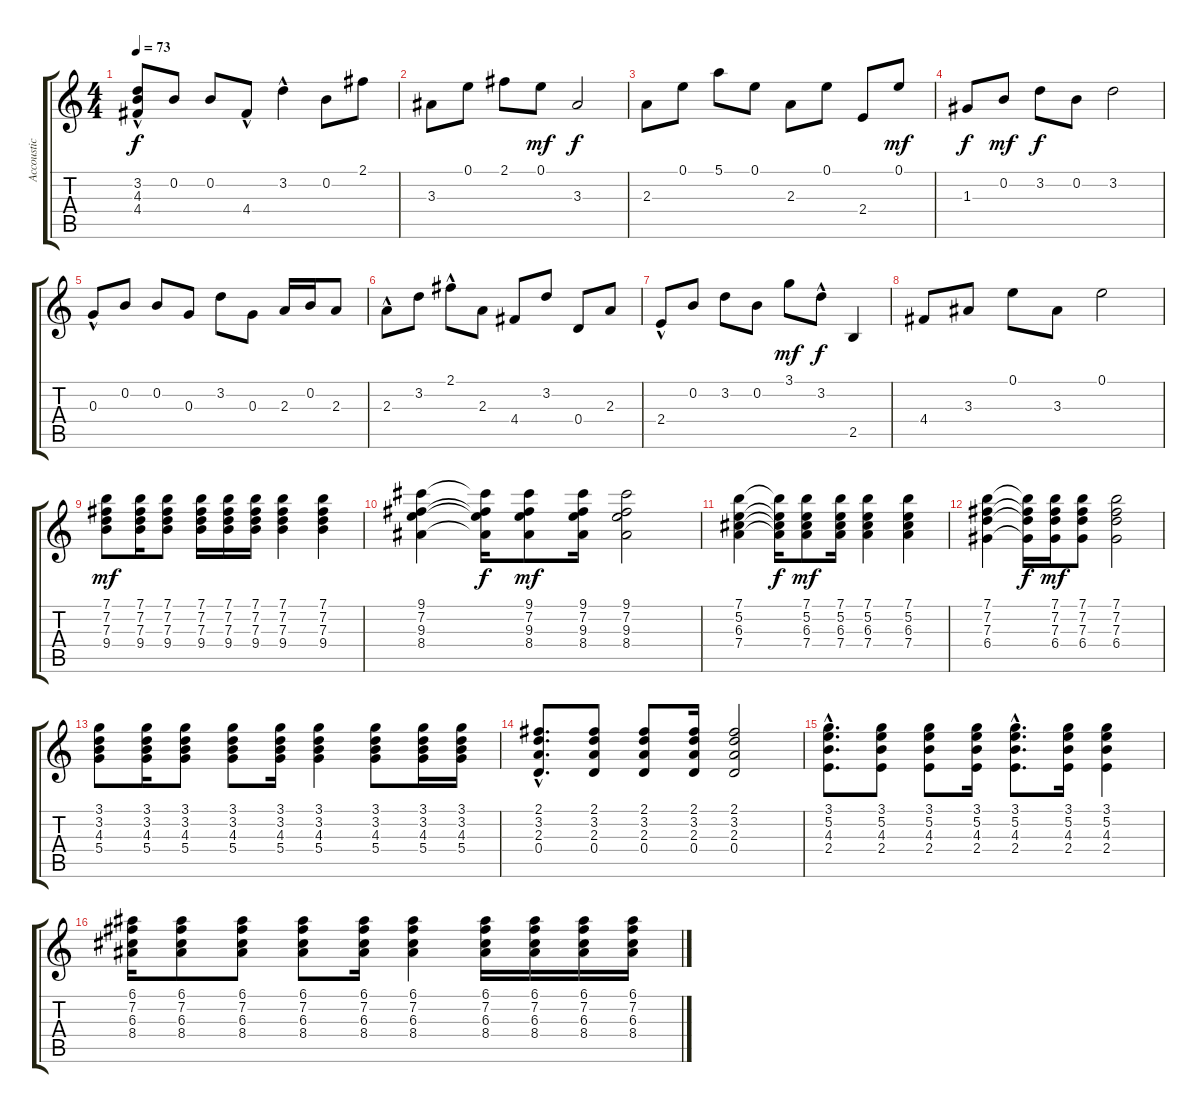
\track ("Accoustic Guitar 1" "Accoustic ") {instrument acousticguitarsteel}
\staff {score tabs}
\tuning (E4 B3 G3 D3 A2 E2) {hide}
\ts (4 4)
\tempo 73
\clef g2
\ks c
(3.2 4.3 4.4{hac}).8{dy f} 0.2.8 0.2.8 4.4{hac}.8 3.2{hac}.4 0.2.8 2.1.8 |
3.3.8 0.1.8 2.1.8 0.1.8{dy mf} 3.3.2{dy f} |
2.3.8 0.1.8 5.1.8 0.1.8 2.3.8 0.1.8 2.4.8 0.1.8{dy mf} |
1.3.8{dy f} 0.2.8{dy mf} 3.2.8{dy f} 0.2.8 3.2.2 |
0.3{hac}.8 0.2.8 0.2.8 0.3.8 3.2.8 0.3.8 2.3.16 0.2.16 2.3.8 |
2.3{hac}.8 3.2.8 2.1{hac}.8 2.3.8 4.4.8 3.2.8 0.4.8 2.3.8 |
2.4{hac}.8 0.2.8 3.2.8 0.2.8 3.1.8{dy mf} 3.2{hac}.8{dy f} 2.5.4 |
4.4.8 3.3.8 0.1.8 3.3.8 0.1.2 |
(7.1 7.2 7.3 9.4).8{dy mf} (7.1 7.2 7.3 9.4).16 (7.1 7.2 7.3 9.4).8 (7.1 7.2 7.3 9.4).16 (7.1 7.2 7.3 9.4).16 (7.1 7.2 7.3 9.4).16 (7.1 7.2 7.3 9.4).4 (7.1 7.2 7.3 9.4).4 |
(9.1 7.2 9.3 8.4).4 (9.1{t} 7.2{t} 9.3{t} 8.4{t}).16{dy f} (9.1 7.2 9.3 8.4).8{dy mf} (9.1 7.2 9.3 8.4).16 (9.1 7.2 9.3 8.4).2 |
(7.1 5.2 6.3 7.4).4 (7.1{t} 5.2{t} 6.3{t} 7.4{t}).16{dy f} (7.1 5.2 6.3 7.4).8{dy mf} (7.1 5.2 6.3 7.4).16 (7.1 5.2 6.3 7.4).4 (7.1 5.2 6.3 7.4).4 |
(7.1 7.2 7.3 6.4).4 (7.1{t} 7.2{t} 7.3{t} 6.4{t}).16{dy f} (7.1 7.2 7.3 6.4).16{dy mf} (7.1 7.2 7.3 6.4).8 (7.1 7.2 7.3 6.4).2 |
(3.1 3.2 4.3 5.4).8 (3.1 3.2 4.3 5.4).16 (3.1 3.2 4.3 5.4).8 (3.1 3.2 4.3 5.4).8 (3.1 3.2 4.3 5.4).16 (3.1 3.2 4.3 5.4).4 (3.1 3.2 4.3 5.4).8 (3.1 3.2 4.3 5.4).16 (3.1 3.2 4.3 5.4).16 |
(2.1{hac} 3.2{hac} 2.3{hac} 0.4{hac}).8{d} (2.1 3.2 2.3 0.4).8 (2.1 3.2 2.3 0.4).8 (2.1 3.2 2.3 0.4).16 (2.1 3.2 2.3 0.4).2 |
(3.1{hac} 5.2{hac} 4.3{hac} 2.4{hac}).8{d} (3.1 5.2 4.3 2.4).8 (3.1 5.2 4.3 2.4).8 (3.1 5.2 4.3 2.4).16 (3.1{hac} 5.2{hac} 4.3{hac} 2.4{hac}).8{d} (3.1 5.2 4.3 2.4).16 (3.1 5.2 4.3 2.4).4 |
(6.1 7.2 6.3 8.4).16 (6.1 7.2 6.3 8.4).8 (6.1 7.2 6.3 8.4).8 (6.1 7.2 6.3 8.4).8 (6.1 7.2 6.3 8.4).16 (6.1 7.2 6.3 8.4).4 (6.1 7.2 6.3 8.4).16 (6.1 7.2 6.3 8.4).16 (6.1 7.2 6.3 8.4).16 (6.1 7.2 6.3 8.4).16
